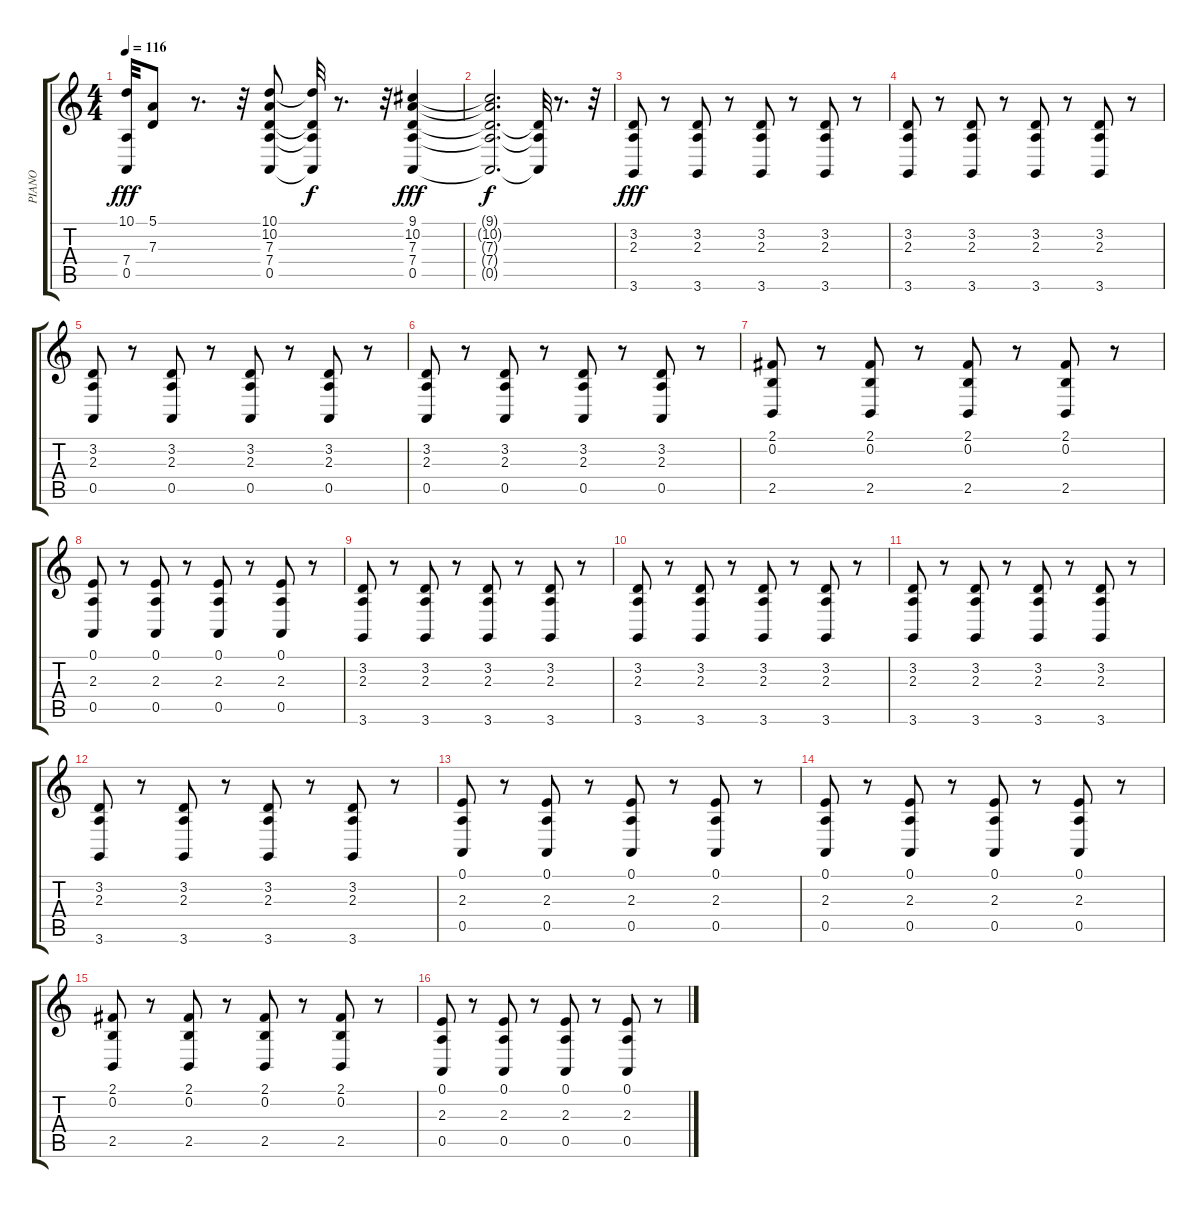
\track ("PIANO" "PIANO") {instrument acousticgrandpiano}
\staff {score tabs}
\tuning (E4 B3 G3 D3 A2 E2) {hide}
\ts (4 4)
\tempo 116
\clef g2
\ks c
(10.1 7.4 0.5).32{dy fff} (5.1 7.3).8 r.8{d} r.32 (10.1 10.2 7.3 7.4 0.5).8 (10.1{t} 7.3{t} 7.4{t} 0.5{t}).32{dy f} r.8{d} r.32 (9.1 10.2 7.3 7.4 0.5).4{dy fff} |
(9.1{t} 10.2{t} 7.3{t} 7.4{t} 0.5{t}).2{d dy f} (7.3{t} 7.4{t} 0.5{t}).32 r.8{d} r.32 |
(3.2 2.3 3.6).8{dy fff} r.8 (3.2 2.3 3.6).8 r.8 (3.2 2.3 3.6).8 r.8 (3.2 2.3 3.6).8 r.8 |
(3.2 2.3 3.6).8 r.8 (3.2 2.3 3.6).8 r.8 (3.2 2.3 3.6).8 r.8 (3.2 2.3 3.6).8 r.8 |
(3.2 2.3 0.5).8 r.8 (3.2 2.3 0.5).8 r.8 (3.2 2.3 0.5).8 r.8 (3.2 2.3 0.5).8 r.8 |
(3.2 2.3 0.5).8 r.8 (3.2 2.3 0.5).8 r.8 (3.2 2.3 0.5).8 r.8 (3.2 2.3 0.5).8 r.8 |
(2.1 0.2 2.5).8 r.8 (2.1 0.2 2.5).8 r.8 (2.1 0.2 2.5).8 r.8 (2.1 0.2 2.5).8 r.8 |
(0.1 2.3 0.5).8 r.8 (0.1 2.3 0.5).8 r.8 (0.1 2.3 0.5).8 r.8 (0.1 2.3 0.5).8 r.8 |
(3.2 2.3 3.6).8 r.8 (3.2 2.3 3.6).8 r.8 (3.2 2.3 3.6).8 r.8 (3.2 2.3 3.6).8 r.8 |
(3.2 2.3 3.6).8 r.8 (3.2 2.3 3.6).8 r.8 (3.2 2.3 3.6).8 r.8 (3.2 2.3 3.6).8 r.8 |
(3.2 2.3 3.6).8 r.8 (3.2 2.3 3.6).8 r.8 (3.2 2.3 3.6).8 r.8 (3.2 2.3 3.6).8 r.8 |
(3.2 2.3 3.6).8 r.8 (3.2 2.3 3.6).8 r.8 (3.2 2.3 3.6).8 r.8 (3.2 2.3 3.6).8 r.8 |
(0.1 2.3 0.5).8 r.8 (0.1 2.3 0.5).8 r.8 (0.1 2.3 0.5).8 r.8 (0.1 2.3 0.5).8 r.8 |
(0.1 2.3 0.5).8 r.8 (0.1 2.3 0.5).8 r.8 (0.1 2.3 0.5).8 r.8 (0.1 2.3 0.5).8 r.8 |
(2.1 0.2 2.5).8 r.8 (2.1 0.2 2.5).8 r.8 (2.1 0.2 2.5).8 r.8 (2.1 0.2 2.5).8 r.8 |
(0.1 2.3 0.5).8 r.8 (0.1 2.3 0.5).8 r.8 (0.1 2.3 0.5).8 r.8 (0.1 2.3 0.5).8 r.8
